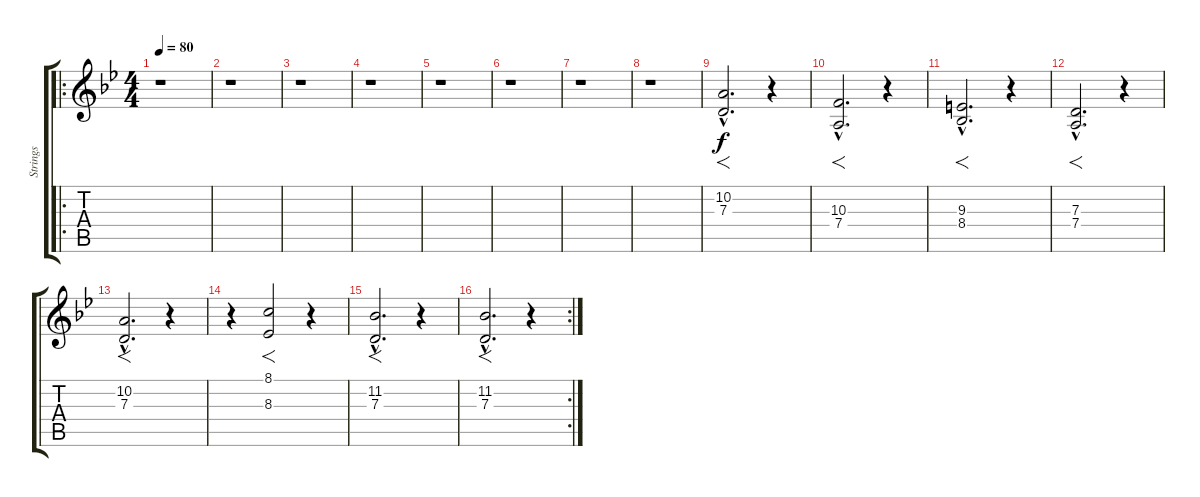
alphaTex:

\track ("Strings" "Strings") {instrument tremolostrings}
\staff {score tabs}
\tuning (E4 B3 G3 D3 A2 E2) {hide}
\ro
\ts (4 4)
\tempo 80
\clef g2
\ks bb
r.1{dy f instrument tremolostrings} |
r.1 |
r.1 |
r.1 |
r.1 |
r.1 |
r.1 |
r.1 |
(10.2{hac} 7.3{hac}).2{f d volume 13} r.4 |
(10.3{hac} 7.4{hac}).2{f d} r.4 |
(9.3{hac} 8.4{hac}).2{f d} r.4 |
(7.3{hac} 7.4{hac}).2{f d} r.4 |
(10.2{hac} 7.3{hac}).2{f d} r.4 |
r.4 (8.1 8.3).2{f} r.4 |
(11.2{hac} 7.3{hac}).2{f d} r.4 |
\rc 2
(11.2{hac} 7.3{hac}).2{f d volume 16} r.4
